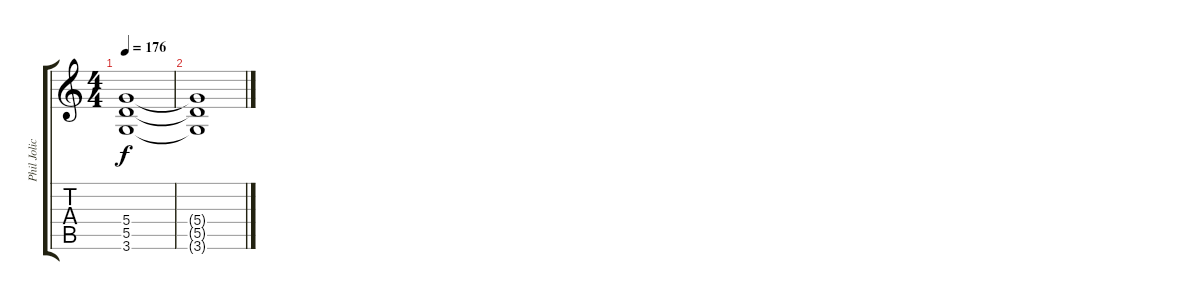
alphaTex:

\track ("Phil Jolicoeur  (Guitare)" "Phil Jolic") {instrument distortionguitar}
\staff {score tabs}
\tuning (E4 B3 G3 D3 A2 E2) {hide}
\ts (4 4)
\tempo 176
\clef g2
\ks c
(5.4{t} 5.5{t} 3.6{t}).1{dy f volume 0} |
(5.4{t} 5.5{t} 3.6{t}).1
